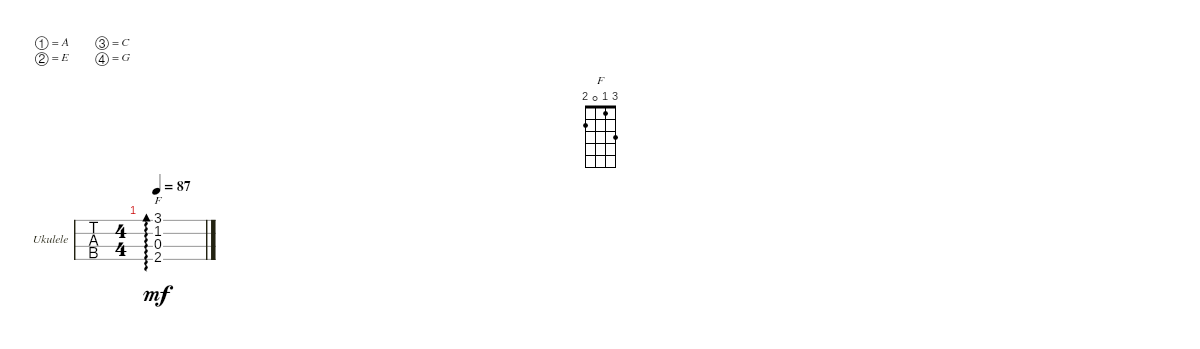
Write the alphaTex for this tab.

\bracketExtendMode groupsimilarinstruments
\firstSystemTrackNameOrientation horizontal
\otherSystemsTrackNameOrientation horizontal
\track ("" "Ukulele") {instrument shamisen}
\staff {tabs}
\tuning (A4 E4 C4 G4)
\chord ("F" 3 1 0 2)
\ts (4 4)
\tempo 87
\clef g2
\ks aminor
(3.1 1.2 0.3 2.4).1{ad 0 ch "F" dy mf}
